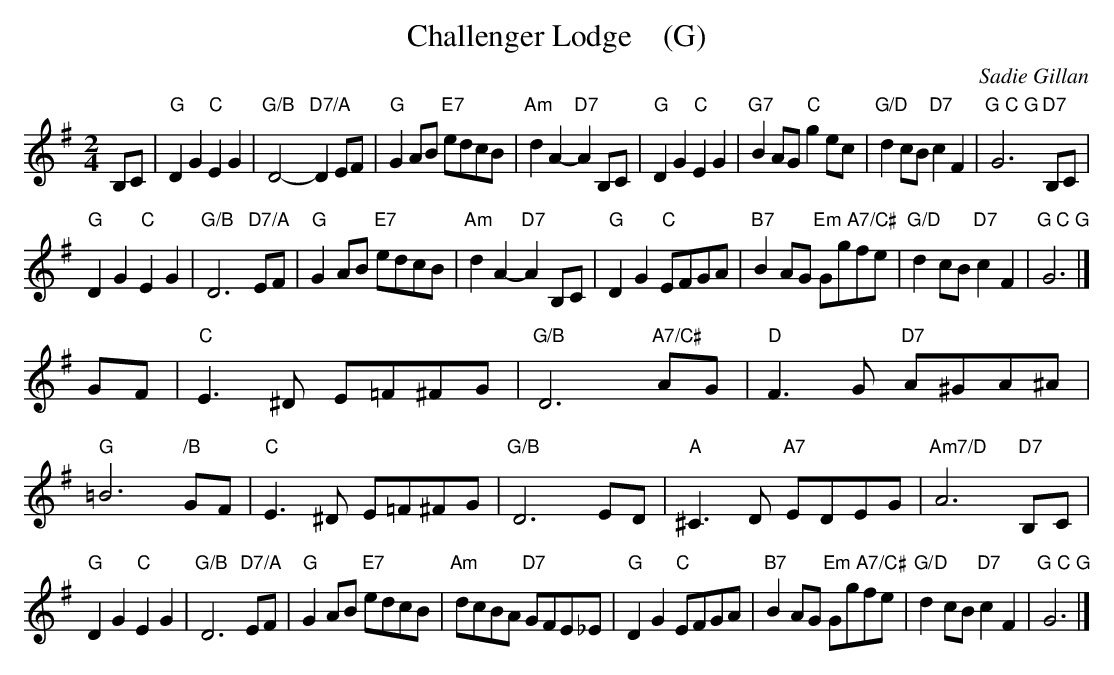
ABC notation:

X:1
T: Challenger Lodge    (G)
C: Sadie Gillan
M: 2/4
L: 1/8
K: G
B,C |\
"G"D2G2 "C"E2G2 | "G/B"D4- "D7/A"D2EF | "G"G2AB "E7"edcB | "Am"d2A2- "D7"A2B,C |\
"G"D2G2 "C"E2G2 | "G7"B2AG "C"g2ec | "G/D"d2cB "D7"c2F2 | "G C G"G6 "D7"B,C |
"G"D2G2 "C"E2G2 | "G/B"D6 "D7/A"EF | "G"G2AB "E7"edcB | "Am"d2A2- "D7"A2B,C |\
"G"D2G2 "C"EFGA | "B7"B2AG "Em A7/C#"Ggfe | "G/D"d2cB "D7"c2F2 | "G C G"G6 |]
GF |\
"C"E3^D E=F^FG | "G/B"D6 "A7/C#"AG | "D"F3G "D7"A^GA^A | "G"=B6 "/B"GF |\
"C"E3^D E=F^FG | "G/B"D6 ED | "A"^C3D "A7"EDEG | "Am7/D"A6 "D7"B,C |
"G"D2G2 "C"E2G2 | "G/B"D6 "D7/A"EF | "G"G2AB "E7"edcB | "Am"dcBA "D7"GFE_E |\
"G"D2G2 "C"EFGA | "B7"B2AG "Em A7/C#"Ggfe | "G/D"d2cB "D7"c2F2 | "G C G"G6 |]
